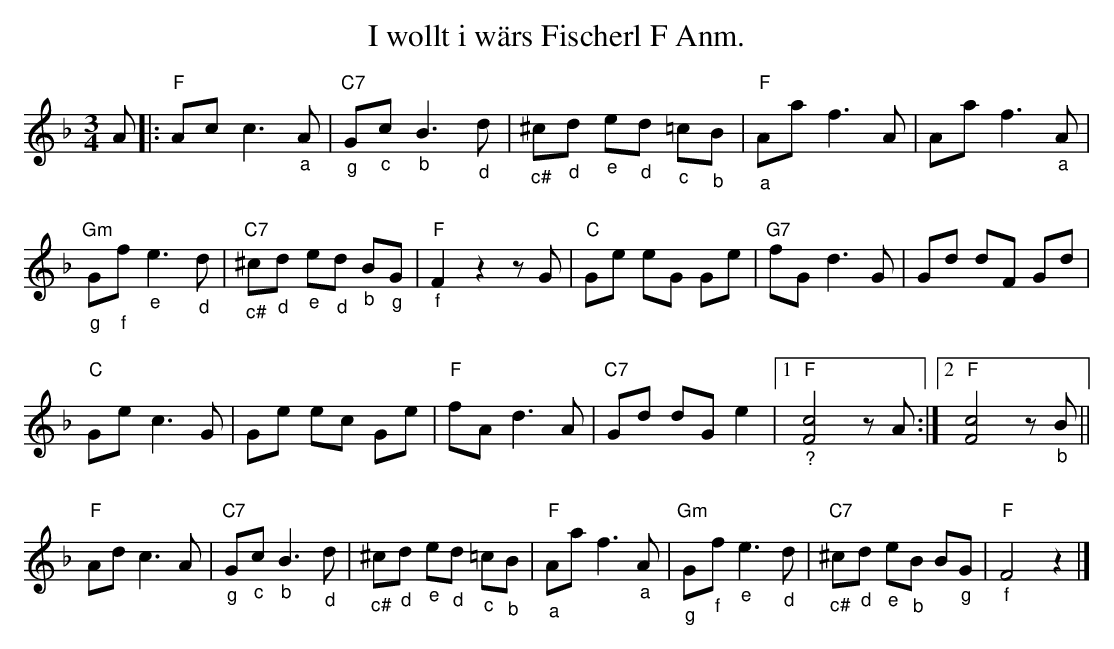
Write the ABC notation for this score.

X:1
T: I wollt i wärs Fischerl F Anm.
M:3/4
L:1/8
K:F %%MIDI gchordon
A |: "F"Ac c3"_a"A | "C7""_g"G"_c"c "_b"B3"_d"d | "_c#"^c"_d"d "_e"e"_d"d "_c"=c"_b"B | "F""_a"Aa f3A | Aa f3"_a"A |
"" "Gm""_g"G"_f"f "_e"e3"_d"d | "C7""_c#"^c"_d"d "_e"e"_d"d "_b"B"_g"G | "F""_f"F2 z2z G | \
"C"Ge eG Ge | "G7"fG d3G | Gd dF Gd |
"" "C"Ge c3G | Ge ec Ge | "F"fA d3 A | "C7"Gd dG e2 |1 "F""_?"[c4F4] z A :|2 "F"[c4F4] z "_b"B ||
"" "F"Ad c3A | "C7""_g"G"_c"c "_b"B3"_d"d | "_c#"^c"_d"d "_e"e"_d"d "_c"=c"_b"B | "F""_a"Aa f3 "_a"A | "Gm""_g"G"_f"f "_e"e3"_d"d | "C7""_c#"^c"_d"d "_e"e"_b"B B"_g"G | "F""_f"F4 z2 |]
